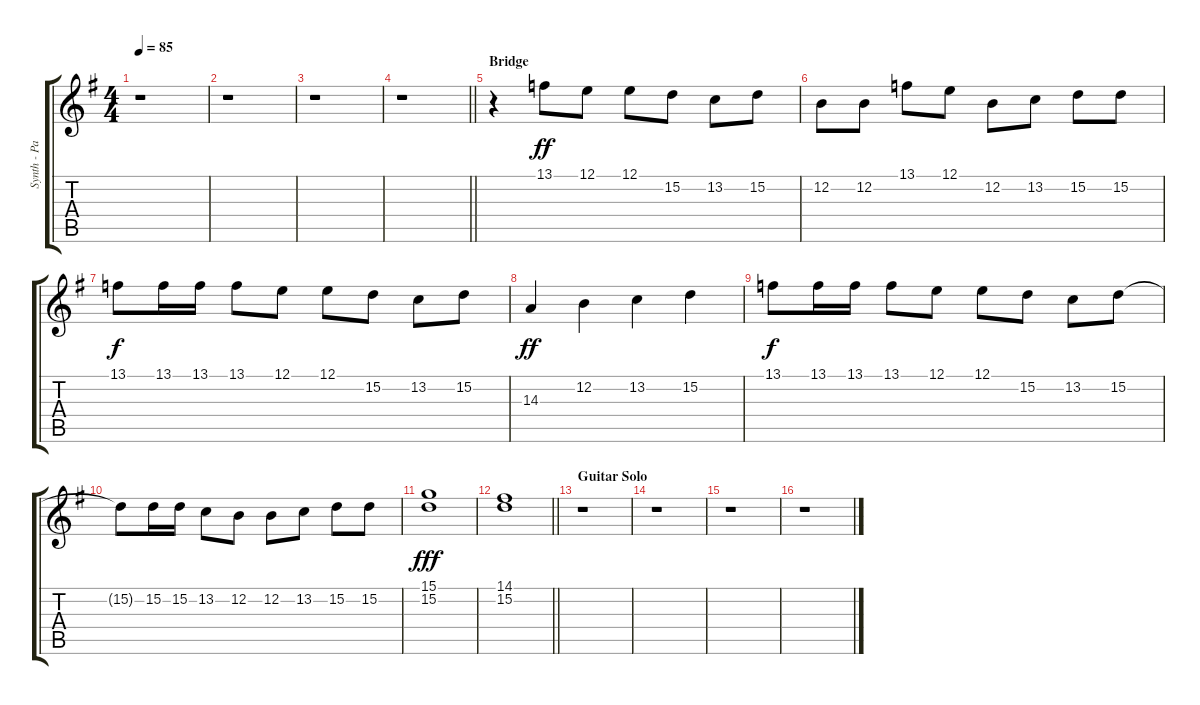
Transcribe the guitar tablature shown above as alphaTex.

\track ("Synth - Pad" "Synth - Pa") {instrument synthstrings2}
\staff {score tabs}
\tuning (E4 B3 G3 D3 A2 E2) {hide}
\ts (4 4)
\tempo 85
\clef g2
\ks g
r.1{dy fff} |
r.1 |
r.1 |
\barLineRight lightlight
r.1 |
\section ("" "Bridge")
r.4{volume 11} 13.1.8{dy ff} 12.1.8 12.1.8 15.2.8 13.2.8 15.2.8 |
12.2.8 12.2.8 13.1.8 12.1.8 12.2.8 13.2.8 15.2.8 15.2.8 |
13.1.8{dy f} 13.1.16 13.1.16 13.1.8 12.1.8 12.1.8 15.2.8 13.2.8 15.2.8 |
14.3.4{dy ff} 12.2.4 13.2.4 15.2.4 |
13.1.8{dy f} 13.1.16 13.1.16 13.1.8 12.1.8 12.1.8 15.2.8 13.2.8 15.2.8 |
15.2{t}.8 15.2.16 15.2.16 13.2.8 12.2.8 12.2.8 13.2.8 15.2.8 15.2.8 |
(15.1 15.2).1{dy fff} |
\barLineRight lightlight
(14.1 15.2).1 |
\section ("" "Guitar Solo")
r.1 |
r.1 |
r.1 |
r.1
